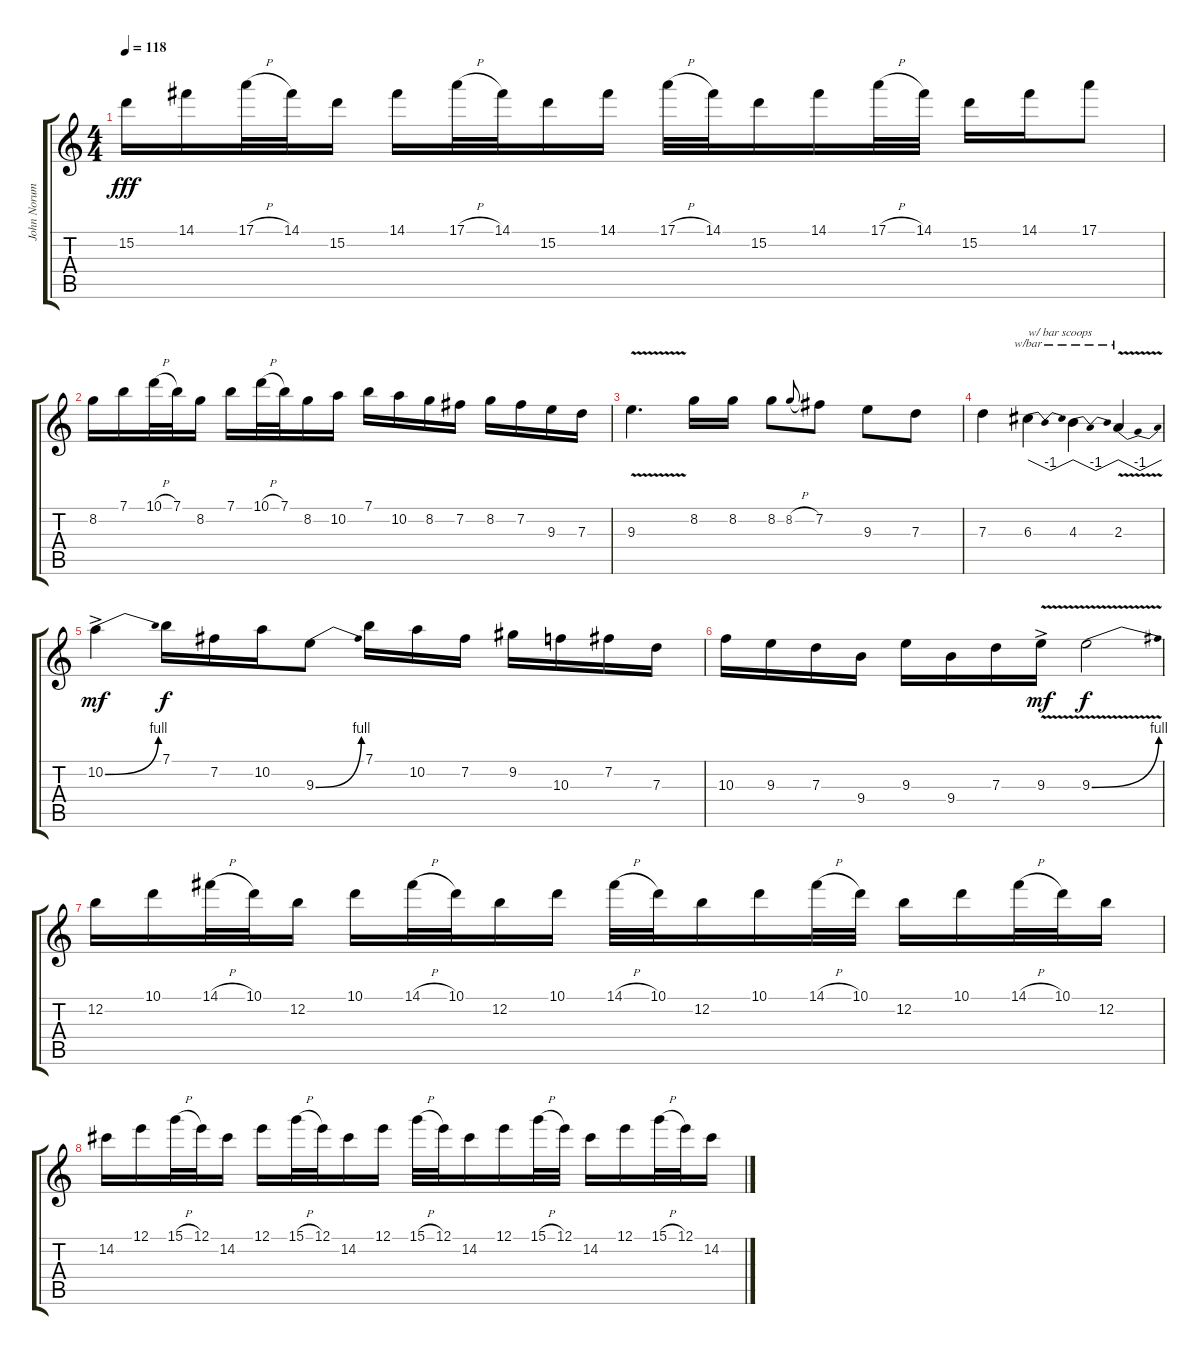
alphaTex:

\track ("John Norum - 1965 Fender Stratocaster |" "John Norum") {instrument distortionguitar}
\staff {score tabs}
\tuning (E4 B3 G3 D3 A2 E2) {hide}
\ts (4 4)
\tempo 118
\clef g2
\ks c
15.2.16{dy fff} 14.1.16 17.1{h}.32 14.1.32 15.2.16 14.1.16 17.1{h}.32 14.1.32 15.2.16 14.1.16 17.1{h}.32 14.1.32 15.2.16 14.1.16 17.1{h}.32 14.1.32 15.2.16 14.1.16 17.1.8 |
8.2.16 7.1.16 10.1{h}.32 7.1.32 8.2.16 7.1.16 10.1{h}.32 7.1.32 8.2.16 10.2.16 7.1.16 10.2.16 8.2.16 7.2.16 8.2.16 7.2.16 9.3.16 7.3.16 |
9.3{v}.4{d} 8.2.16 8.2.16 8.2.8 8.2{h}.8{gr onbeat} 7.2.8 9.3.8 7.3.8 |
7.3.4 6.3.4{tbe (dip default 0 0 30 -4 60 0) txt "w/ bar scoops"} 4.3.4{tbe (dip default 0 0 30 -4 60 0)} 2.3{v}.4{tbe (dip default 0 0 30 -4 60 0)} |
10.2{be (bend 0 0 60 4) ac}.4{dy mf} 7.1.16{dy f} 7.2.16 10.2.16 9.3{be (bend 0 0 60 4)}.8 7.1.16 10.2.16 7.2.16 9.2.16 10.3.16 7.2.16 7.3.16 |
10.3.16 9.3.16 7.3.16 9.4.16 9.3.16 9.4.16 7.3.16 9.3{v ac}.16{dy mf} 9.3{be (bend 0 0 60 4) v}.2{dy f} |
12.2.16 10.1.16 14.1{h}.32 10.1.32 12.2.16 10.1.16 14.1{h}.32 10.1.32 12.2.16 10.1.16 14.1{h}.32 10.1.32 12.2.16 10.1.16 14.1{h}.32 10.1.32 12.2.16 10.1.16 14.1{h}.32 10.1.32 12.2.16 |
14.2.16 12.1.16 15.1{h}.32 12.1.32 14.2.16 12.1.16 15.1{h}.32 12.1.32 14.2.16 12.1.16 15.1{h}.32 12.1.32 14.2.16 12.1.16 15.1{h}.32 12.1.32 14.2.16 12.1.16 15.1{h}.32 12.1.32 14.2.16
